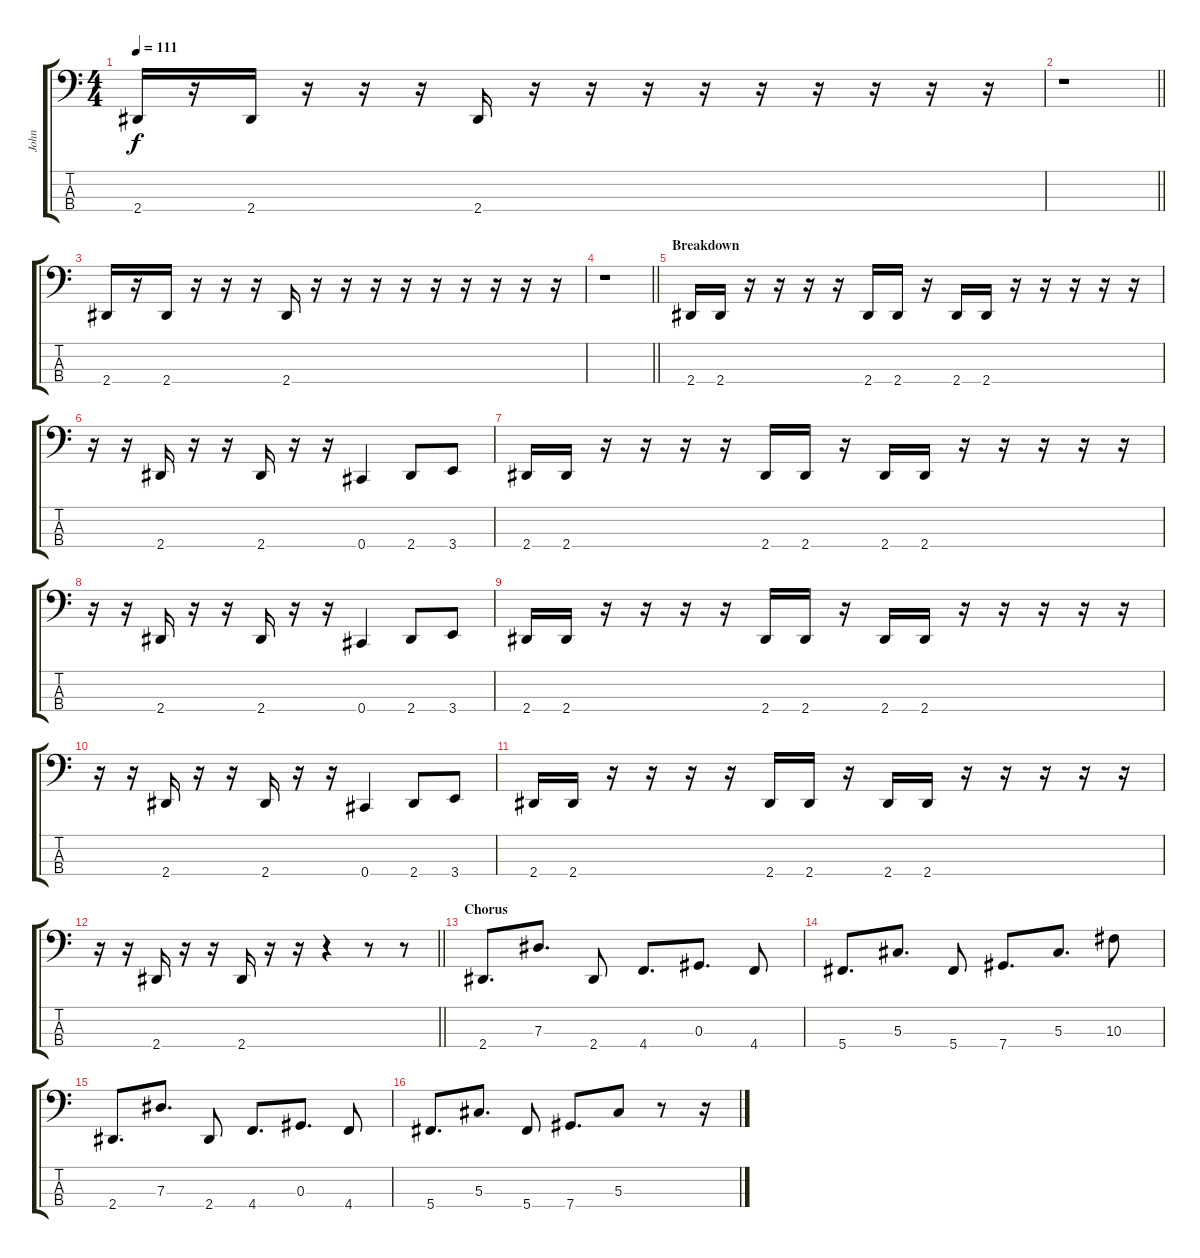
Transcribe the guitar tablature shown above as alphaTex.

\track ("John" "John") {instrument electricbassfinger}
\staff {score tabs}
\tuning (Gb2 Db2 Ab1 Db1) {hide}
\ts (4 4)
\tempo 111
\clef f4
\ks c
2.4.16{dy f} r.16 2.4.16 r.16 r.16 r.16 2.4.16 r.16 r.16 r.16 r.16 r.16 r.16 r.16 r.16 r.16 |
\barLineRight lightlight
r.1 |
2.4.16 r.16 2.4.16 r.16 r.16 r.16 2.4.16 r.16 r.16 r.16 r.16 r.16 r.16 r.16 r.16 r.16 |
\barLineRight lightlight
r.1 |
\section ("" "Breakdown")
2.4.16 2.4.16 r.16 r.16 r.16 r.16 2.4.16 2.4.16 r.16 2.4.16 2.4.16 r.16 r.16 r.16 r.16 r.16 |
r.16 r.16 2.4.16 r.16 r.16 2.4.16 r.16 r.16 0.4.4 2.4.8 3.4.8 |
2.4.16 2.4.16 r.16 r.16 r.16 r.16 2.4.16 2.4.16 r.16 2.4.16 2.4.16 r.16 r.16 r.16 r.16 r.16 |
r.16 r.16 2.4.16 r.16 r.16 2.4.16 r.16 r.16 0.4.4 2.4.8 3.4.8 |
2.4.16 2.4.16 r.16 r.16 r.16 r.16 2.4.16 2.4.16 r.16 2.4.16 2.4.16 r.16 r.16 r.16 r.16 r.16 |
r.16 r.16 2.4.16 r.16 r.16 2.4.16 r.16 r.16 0.4.4 2.4.8 3.4.8 |
2.4.16 2.4.16 r.16 r.16 r.16 r.16 2.4.16 2.4.16 r.16 2.4.16 2.4.16 r.16 r.16 r.16 r.16 r.16 |
\barLineRight lightlight
r.16 r.16 2.4.16 r.16 r.16 2.4.16 r.16 r.16 r.4 r.8 r.8 |
\section ("" "Chorus")
2.4.8{d} 7.3.8{d} 2.4.8 4.4.8{d} 0.3.8{d} 4.4.8 |
5.4.8{d} 5.3.8{d} 5.4.8 7.4.8{d} 5.3.8{d} 10.3.8 |
2.4.8{d} 7.3.8{d} 2.4.8 4.4.8{d} 0.3.8{d} 4.4.8 |
5.4.8{d} 5.3.8{d} 5.4.8 7.4.8{d} 5.3.8 r.8 r.16
